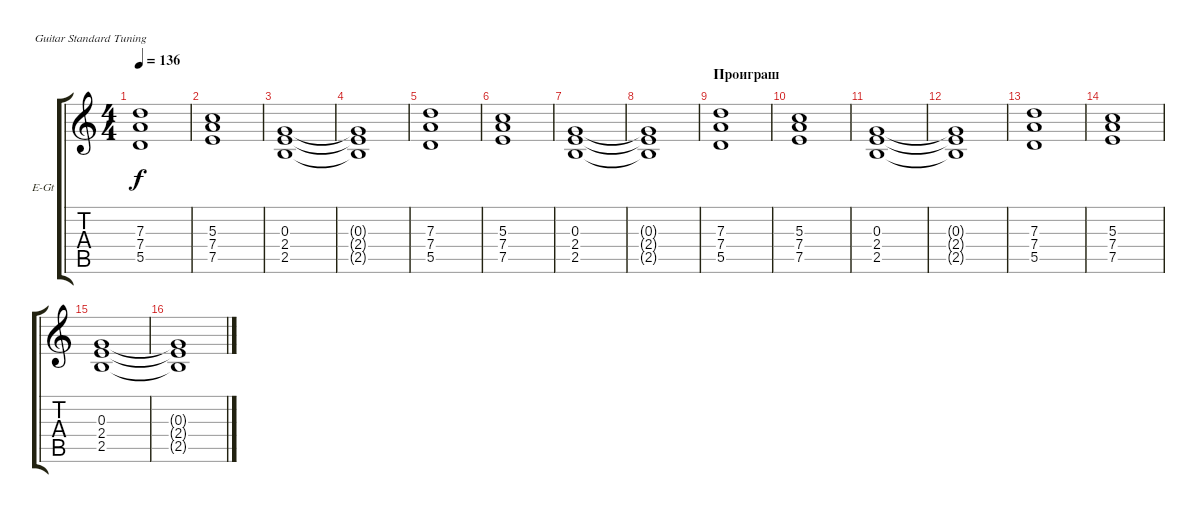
\defaultSystemsLayout 4
\bracketExtendMode groupsimilarinstruments
\firstSystemTrackNameOrientation horizontal
\otherSystemsTrackNameOrientation horizontal
\track ("А. Андреев" "E-Gt") {instrument electricguitarclean}
\staff {score tabs}
\tuning (E4 B3 G3 D3 A2 E2)
\ts (4 4)
\tempo 136
\clef g2
\scale
0.333333
\ks c
(7.4 7.3 5.5).1{dy f} |
\scale
0.333333 (5.3 7.4 7.5).1 |
\scale
0.333333 (2.5 2.4 0.3).1 |
\scale
0.333333 (0.3{t} 2.4{t} 2.5{t}).1 |
\scale
0.333333 (7.4 7.3 5.5).1 |
\scale
0.333333 (5.3 7.4 7.5).1 |
\scale
0.333333 (2.5 2.4 0.3).1 |
\scale
0.333333 (0.3{t} 2.4{t} 2.5{t}).1 |
\section ("" "Проиграш")
\scale
0.333333 (7.4 7.3 5.5).1 |
\scale
0.333333 (5.3 7.4 7.5).1 |
\scale
0.333333 (2.5 2.4 0.3).1 |
\scale
0.333333 (0.3{t} 2.4{t} 2.5{t}).1 |
\scale
0.333333 (7.4 7.3 5.5).1 |
\scale
0.333333 (5.3 7.4 7.5).1 |
\scale
0.333333 (2.5 2.4 0.3).1 |
\scale
0.333333 (0.3{t} 2.4{t} 2.5{t}).1
